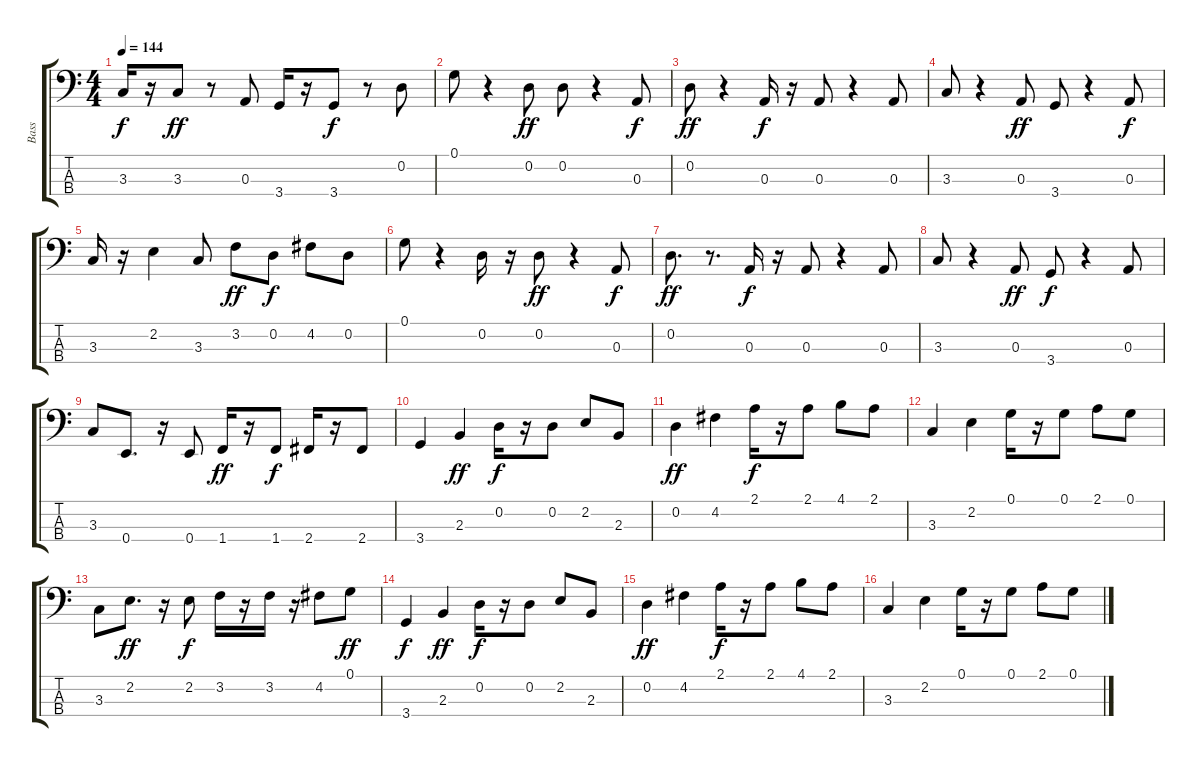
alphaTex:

\track ("Bass" "Bass") {instrument electricbassfinger}
\staff {score tabs}
\tuning (G2 D2 A1 E1) {hide}
\ts (4 4)
\tempo 144
\clef f4
\ks c
3.3.16{dy f} r.16 3.3.8{dy ff} r.8 0.3.8 3.4.16 r.16 3.4.8{dy f} r.8 0.2.8 |
0.1.8 r.4 0.2.8{dy ff} 0.2.8 r.4 0.3.8{dy f} |
0.2.8{dy ff} r.4 0.3.16{dy f} r.16 0.3.8 r.4 0.3.8 |
3.3.8 r.4 0.3.8{dy ff} 3.4.8 r.4 0.3.8{dy f} |
3.3.16 r.16 2.2.4 3.3.8 3.2.8{dy ff} 0.2.8{dy f} 4.2.8 0.2.8 |
0.1.8 r.4 0.2.16 r.16 0.2.8{dy ff} r.4 0.3.8{dy f} |
0.2.8{d dy ff} r.8{d} 0.3.16{dy f} r.16 0.3.8 r.4 0.3.8 |
3.3.8 r.4 0.3.8{dy ff} 3.4.8{dy f} r.4 0.3.8 |
3.3.8 0.4.8{d} r.16 0.4.8 1.4.16{dy ff} r.16 1.4.8{dy f} 2.4.16 r.16 2.4.8 |
3.4.4 2.3.4{dy ff} 0.2.16{dy f} r.16 0.2.8 2.2.8 2.3.8 |
0.2.4{dy ff} 4.2.4 2.1.16{dy f} r.16 2.1.8 4.1.8 2.1.8 |
3.3.4 2.2.4 0.1.16 r.16 0.1.8 2.1.8 0.1.8 |
3.3.8 2.2.8{d dy ff} r.16 2.2.8{dy f} 3.2.16 r.16 3.2.16 r.16 4.2.8 0.1.8{dy ff} |
3.4.4{dy f} 2.3.4{dy ff} 0.2.16{dy f} r.16 0.2.8 2.2.8 2.3.8 |
0.2.4{dy ff} 4.2.4 2.1.16{dy f} r.16 2.1.8 4.1.8 2.1.8 |
3.3.4 2.2.4 0.1.16 r.16 0.1.8 2.1.8 0.1.8
